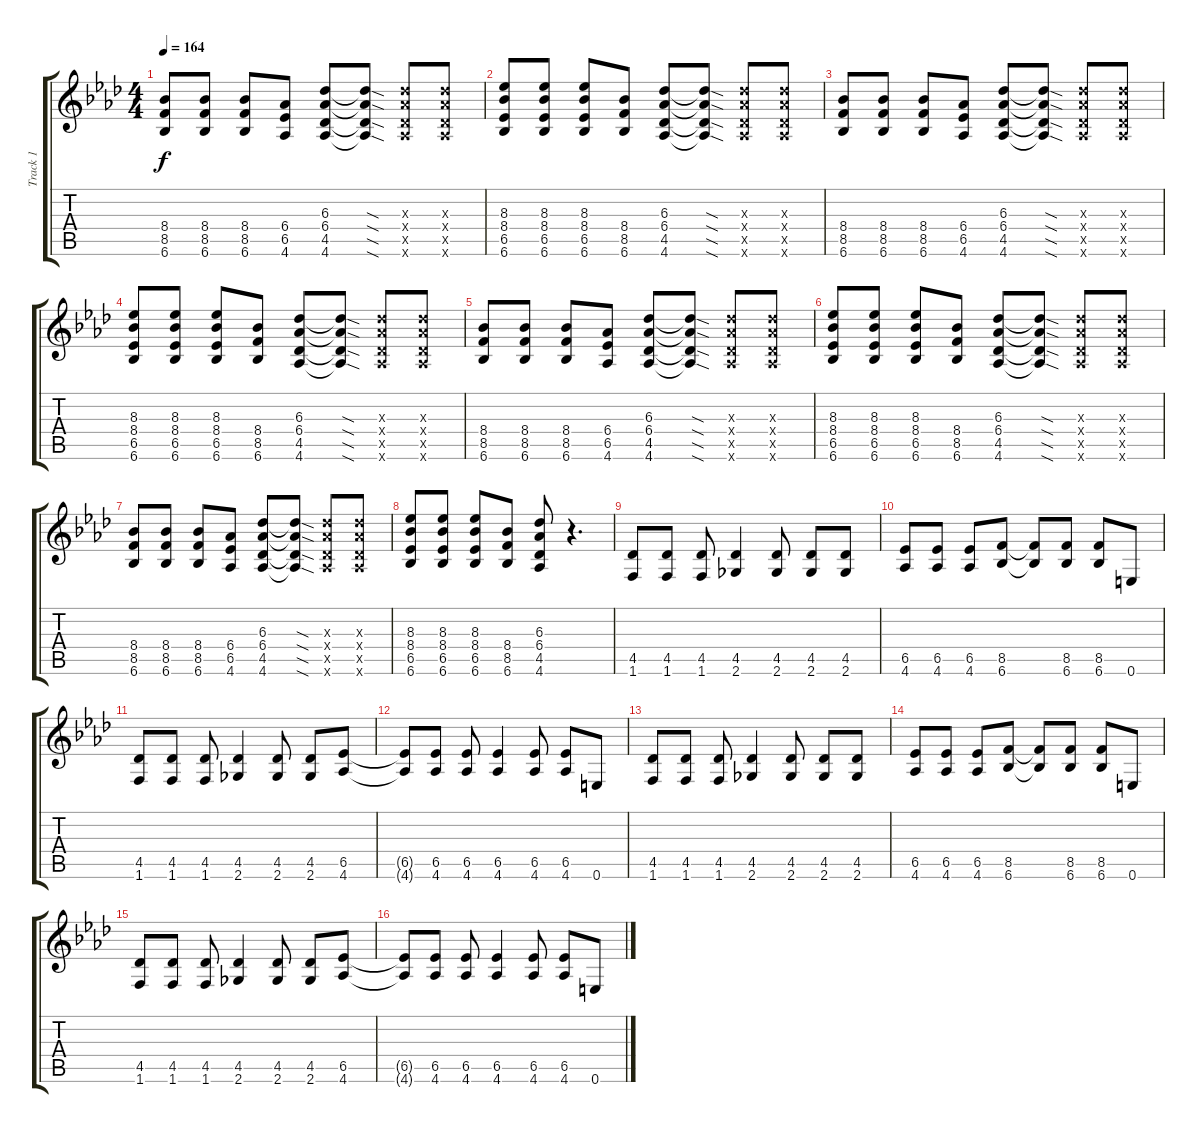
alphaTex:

\track ("Track 1" "Track 1") {instrument distortionguitar}
\staff {score tabs}
\tuning (E4 B3 G3 D3 A2 E2) {hide}
\ts (4 4)
\tempo 164
\clef g2
\ks ab
(8.4 8.5 6.6).8{dy f} (8.4 8.5 6.6).8 (8.4 8.5 6.6).8 (6.4 6.5 4.6).8 (6.3 6.4 4.5 4.6).8 (6.3{sod t} 6.4{sod t} 4.5{sod t} 4.6{sod t}).8 (6.3{x} 6.4{x} 4.5{x} 4.6{x}).8 (6.3{x} 6.4{x} 4.5{x} 4.6{x}).8 |
(8.3 8.4 6.5 6.6).8 (8.3 8.4 6.5 6.6).8 (8.3 8.4 6.5 6.6).8 (8.4 8.5 6.6).8 (6.3 6.4 4.5 4.6).8 (6.3{sod t} 6.4{sod t} 4.5{sod t} 4.6{sod t}).8 (6.3{x} 6.4{x} 4.5{x} 4.6{x}).8 (6.3{x} 6.4{x} 4.5{x} 4.6{x}).8 |
(8.4 8.5 6.6).8 (8.4 8.5 6.6).8 (8.4 8.5 6.6).8 (6.4 6.5 4.6).8 (6.3 6.4 4.5 4.6).8 (6.3{sod t} 6.4{sod t} 4.5{sod t} 4.6{sod t}).8 (6.3{x} 6.4{x} 4.5{x} 4.6{x}).8 (6.3{x} 6.4{x} 4.5{x} 4.6{x}).8 |
(8.3 8.4 6.5 6.6).8 (8.3 8.4 6.5 6.6).8 (8.3 8.4 6.5 6.6).8 (8.4 8.5 6.6).8 (6.3 6.4 4.5 4.6).8 (6.3{sod t} 6.4{sod t} 4.5{sod t} 4.6{sod t}).8 (6.3{x} 6.4{x} 4.5{x} 4.6{x}).8 (6.3{x} 6.4{x} 4.5{x} 4.6{x}).8 |
(8.4 8.5 6.6).8 (8.4 8.5 6.6).8 (8.4 8.5 6.6).8 (6.4 6.5 4.6).8 (6.3 6.4 4.5 4.6).8 (6.3{sod t} 6.4{sod t} 4.5{sod t} 4.6{sod t}).8 (6.3{x} 6.4{x} 4.5{x} 4.6{x}).8 (6.3{x} 6.4{x} 4.5{x} 4.6{x}).8 |
(8.3 8.4 6.5 6.6).8 (8.3 8.4 6.5 6.6).8 (8.3 8.4 6.5 6.6).8 (8.4 8.5 6.6).8 (6.3 6.4 4.5 4.6).8 (6.3{sod t} 6.4{sod t} 4.5{sod t} 4.6{sod t}).8 (6.3{x} 6.4{x} 4.5{x} 4.6{x}).8 (6.3{x} 6.4{x} 4.5{x} 4.6{x}).8 |
(8.4 8.5 6.6).8 (8.4 8.5 6.6).8 (8.4 8.5 6.6).8 (6.4 6.5 4.6).8 (6.3 6.4 4.5 4.6).8 (6.3{sod t} 6.4{sod t} 4.5{sod t} 4.6{sod t}).8 (6.3{x} 6.4{x} 4.5{x} 4.6{x}).8 (6.3{x} 6.4{x} 4.5{x} 4.6{x}).8 |
(8.3 8.4 6.5 6.6).8 (8.3 8.4 6.5 6.6).8 (8.3 8.4 6.5 6.6).8 (8.4 8.5 6.6).8 (6.3 6.4 4.5 4.6).8 r.4{d} |
(4.5 1.6).8 (4.5 1.6).8 (4.5 1.6).8 (4.5 2.6).4 (4.5 2.6).8 (4.5 2.6).8 (4.5 2.6).8 |
(6.5 4.6).8 (6.5 4.6).8 (6.5 4.6).8 (8.5 6.6).8 (8.5{t} 6.6{t}).8 (8.5 6.6).8 (8.5 6.6).8 0.6.8 |
(4.5 1.6).8 (4.5 1.6).8 (4.5 1.6).8 (4.5 2.6).4 (4.5 2.6).8 (4.5 2.6).8 (6.5 4.6).8 |
(6.5{t} 4.6{t}).8 (6.5 4.6).8 (6.5 4.6).8 (6.5 4.6).4 (6.5 4.6).8 (6.5 4.6).8 0.6.8 |
(4.5 1.6).8 (4.5 1.6).8 (4.5 1.6).8 (4.5 2.6).4 (4.5 2.6).8 (4.5 2.6).8 (4.5 2.6).8 |
(6.5 4.6).8 (6.5 4.6).8 (6.5 4.6).8 (8.5 6.6).8 (8.5{t} 6.6{t}).8 (8.5 6.6).8 (8.5 6.6).8 0.6.8 |
(4.5 1.6).8 (4.5 1.6).8 (4.5 1.6).8 (4.5 2.6).4 (4.5 2.6).8 (4.5 2.6).8 (6.5 4.6).8 |
(6.5{t} 4.6{t}).8 (6.5 4.6).8 (6.5 4.6).8 (6.5 4.6).4 (6.5 4.6).8 (6.5 4.6).8 0.6.8
